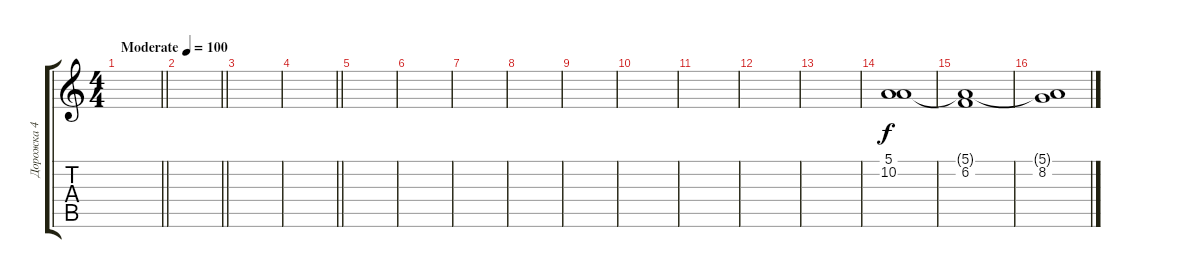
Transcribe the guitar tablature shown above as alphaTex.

\track ("Дорожка 4" "Дорожка 4") {instrument choiraahs}
\staff {score tabs}
\tuning (E4 B3 G3 D3 A2 E2) {hide}
\ts (4 4)
\tempo (100 "Moderate")
\clef g2
\barLineRight lightlight
\ks c
|
\barLineRight lightlight
|
|
\barLineRight lightlight
|
|
|
|
|
|
|
|
|
|
(5.1 10.2).1 |
(5.1{t} 6.2).1 |
(5.1{t} 8.2).1
